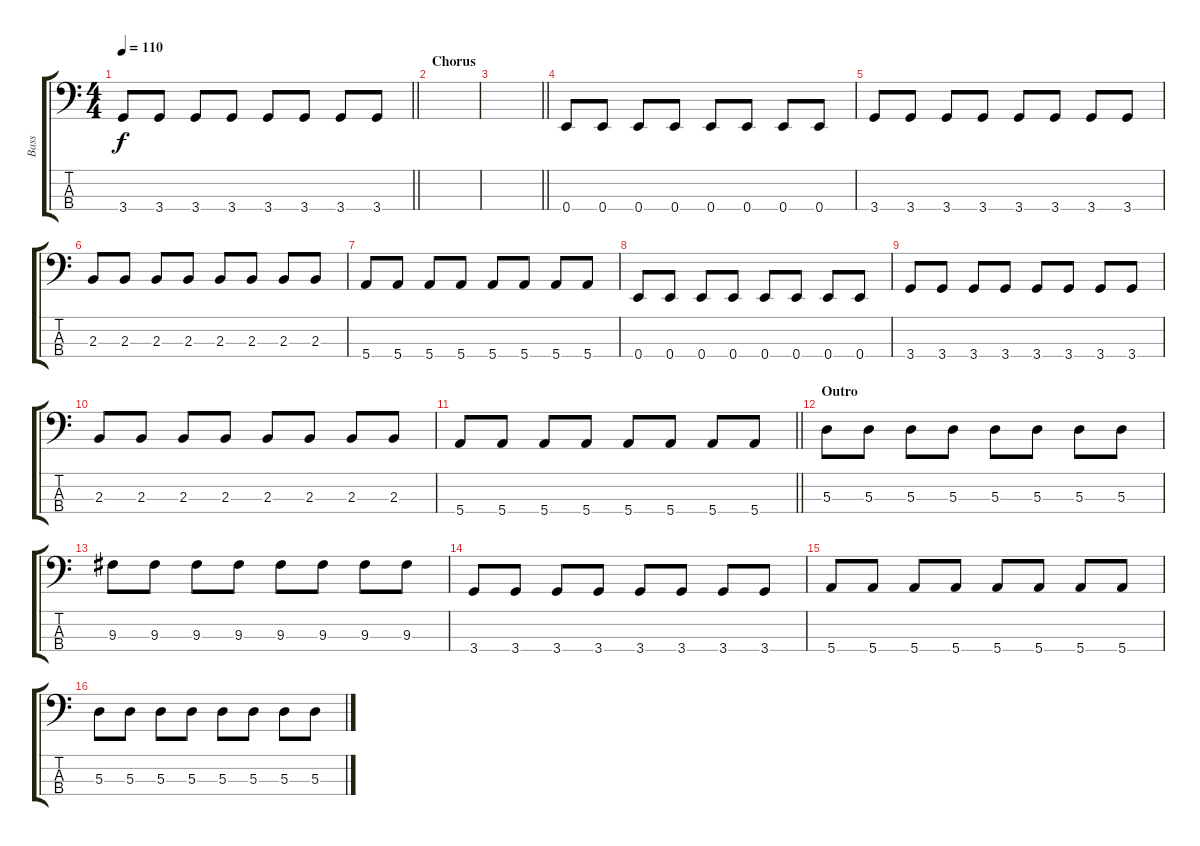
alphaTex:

\track ("Bass" "Bass") {instrument electricbassfinger}
\staff {score tabs}
\tuning (G2 D2 A1 E1) {hide}
\ts (4 4)
\tempo 110
\clef f4
\barLineRight lightlight
\ks c
3.4.8{dy f} 3.4.8 3.4.8 3.4.8 3.4.8 3.4.8 3.4.8 3.4.8 |
\section ("" "Chorus")
|
\barLineRight lightlight
|
0.4.8 0.4.8 0.4.8 0.4.8 0.4.8 0.4.8 0.4.8 0.4.8 |
3.4.8 3.4.8 3.4.8 3.4.8 3.4.8 3.4.8 3.4.8 3.4.8 |
2.3.8 2.3.8 2.3.8 2.3.8 2.3.8 2.3.8 2.3.8 2.3.8 |
5.4.8 5.4.8 5.4.8 5.4.8 5.4.8 5.4.8 5.4.8 5.4.8 |
0.4.8 0.4.8 0.4.8 0.4.8 0.4.8 0.4.8 0.4.8 0.4.8 |
3.4.8 3.4.8 3.4.8 3.4.8 3.4.8 3.4.8 3.4.8 3.4.8 |
2.3.8 2.3.8 2.3.8 2.3.8 2.3.8 2.3.8 2.3.8 2.3.8 |
\barLineRight lightlight
5.4.8 5.4.8 5.4.8 5.4.8 5.4.8 5.4.8 5.4.8 5.4.8 |
\section ("" "Outro")
5.3.8 5.3.8 5.3.8 5.3.8 5.3.8 5.3.8 5.3.8 5.3.8 |
9.3.8 9.3.8 9.3.8 9.3.8 9.3.8 9.3.8 9.3.8 9.3.8 |
3.4.8 3.4.8 3.4.8 3.4.8 3.4.8 3.4.8 3.4.8 3.4.8 |
5.4.8 5.4.8 5.4.8 5.4.8 5.4.8 5.4.8 5.4.8 5.4.8 |
5.3.8 5.3.8 5.3.8 5.3.8 5.3.8 5.3.8 5.3.8 5.3.8
